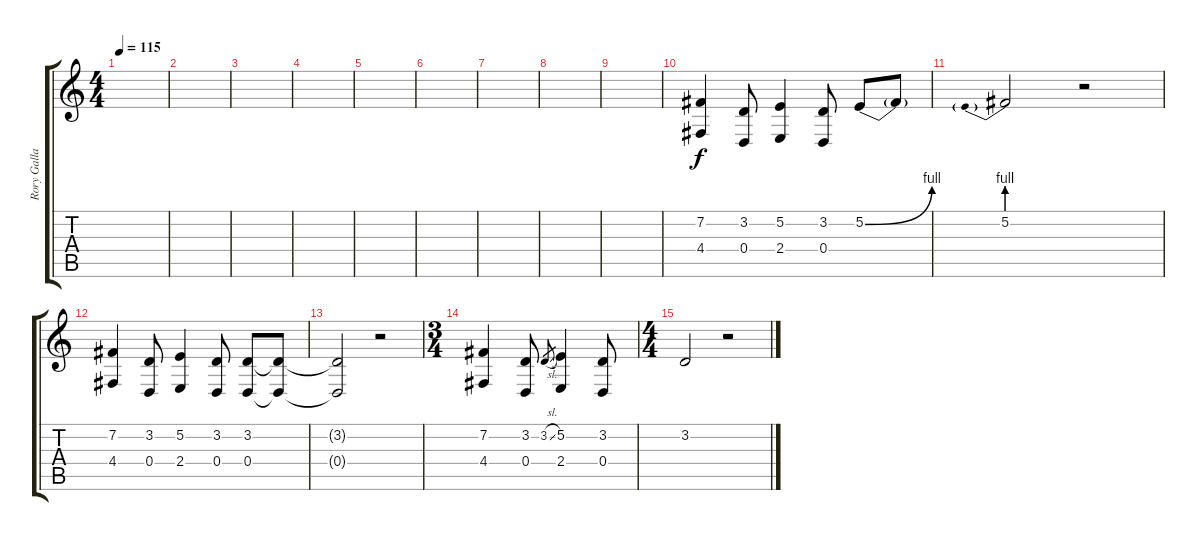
\track ("Rory Gallagher Vocals" "Rory Galla") {instrument viola}
\staff {score tabs}
\tuning (E4 B3 G3 D3 A2 E2) {hide}
\ts (4 4)
\tempo 115
\clef g2
\ks c
|
|
|
|
|
|
|
|
|
(7.2 4.4).4 (3.2 0.4).8 (5.2 2.4).4 (3.2 0.4).8 5.2{be (bend 0 0 60 4)}.8 5.2{t}.8 |
5.2{be (prebend 0 4 60 4)}.2 r.2 |
(7.2 4.4).4 (3.2 0.4).8 (5.2 2.4).4 (3.2 0.4).8 (3.2 0.4).8 (3.2{t} 0.4{t}).8 |
(3.2{t} 0.4{t}).2 r.2 |
\ts (3 4)
(7.2 4.4).4 (3.2 0.4).8 3.2{sl}.8{gr} (5.2 2.4).4 (3.2 0.4).8 |
\ts (4 4)
3.2.2 r.2
